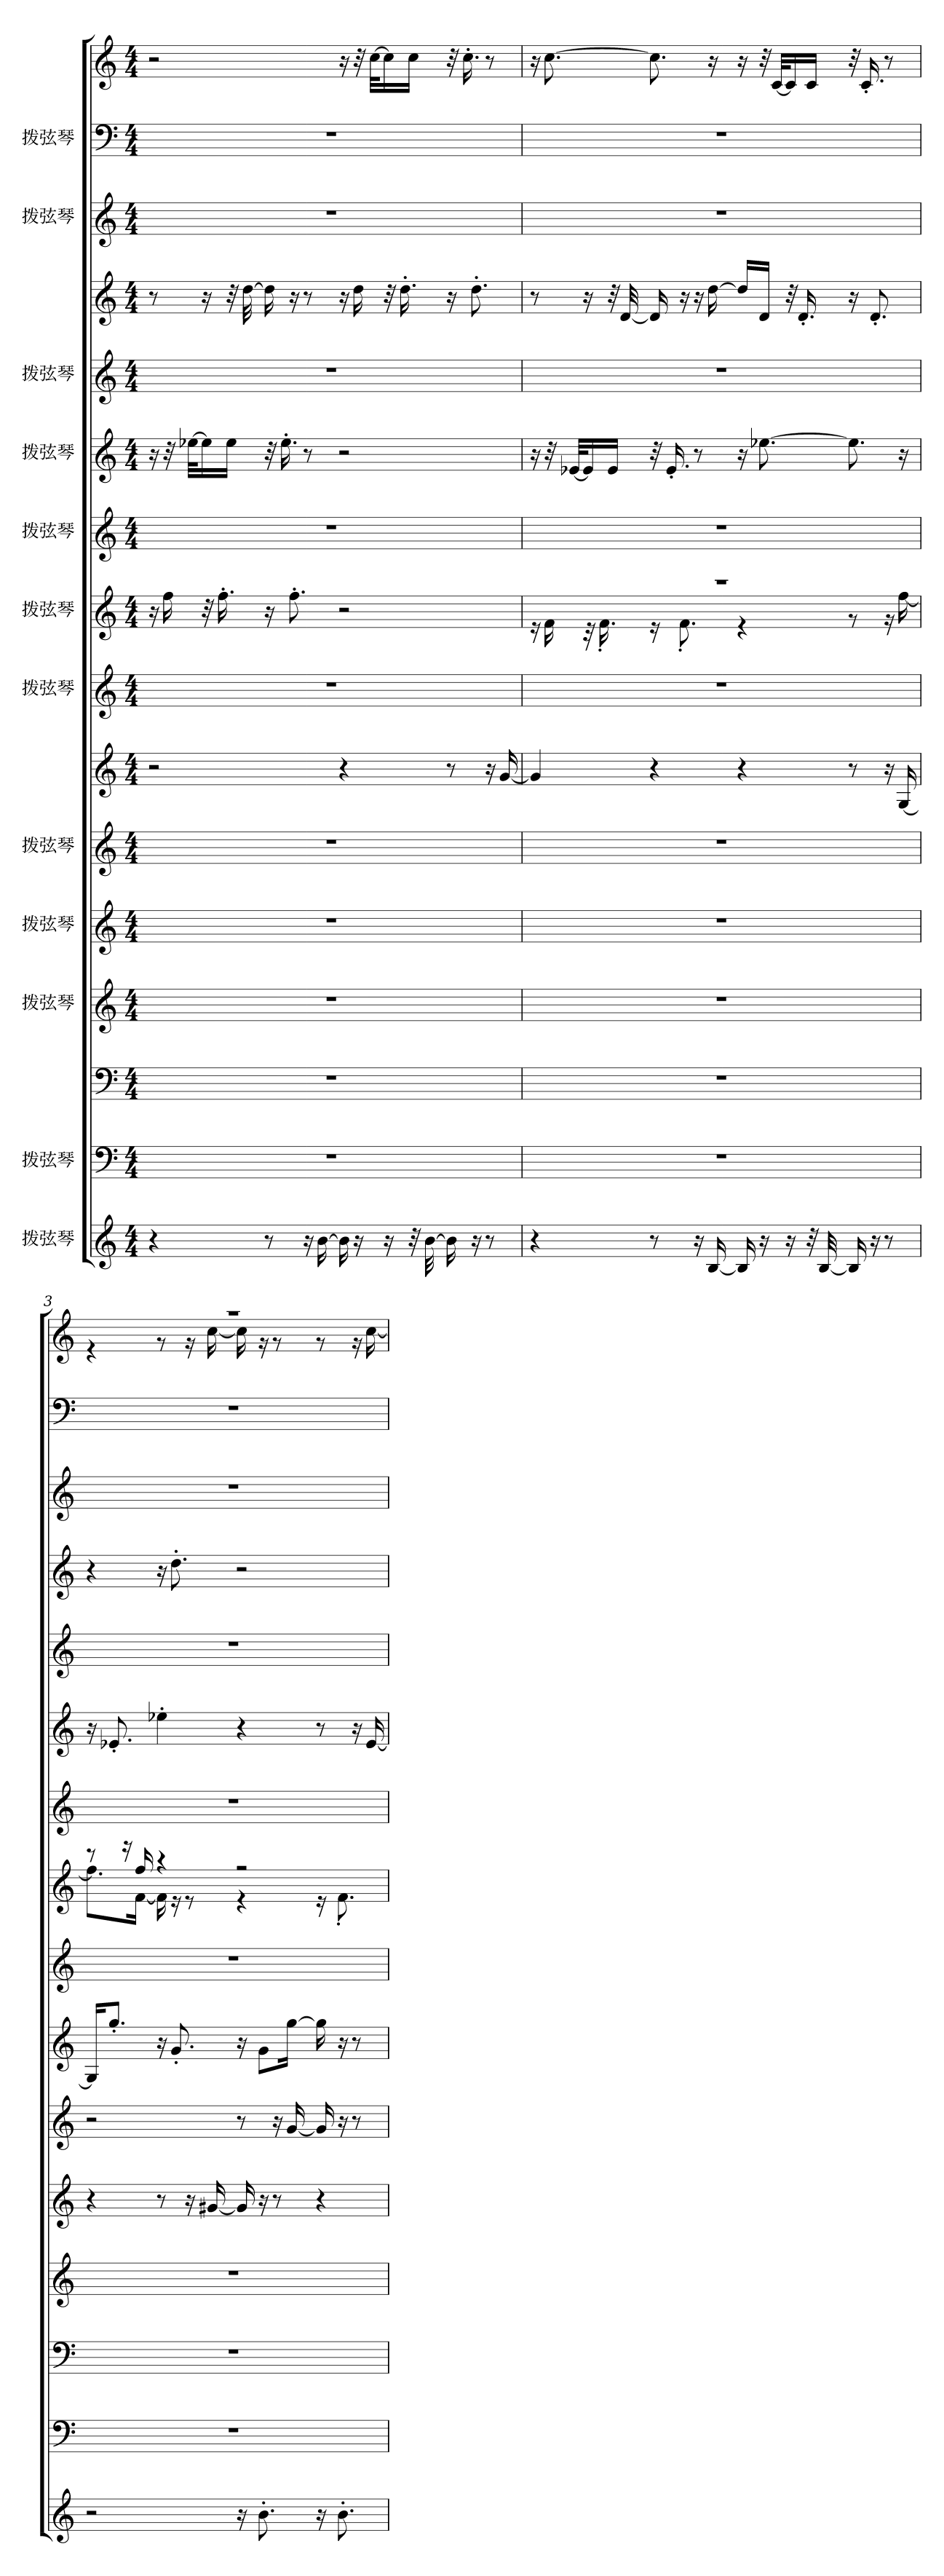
**kern	**kern	**kern	**kern	**kern	**kern	**kern	**kern	**kern	**kern	**kern	**kern	**kern	**kern	**kern	**kern
*part12	*part11	*part11	*part10	*part9	*part8	*part8	*part7	*part6	*part5	*part4	*part3	*part3	*part2	*part1	*part1
*staff16	*staff15	*staff14	*staff13	*staff12	*staff11	*staff10	*staff9	*staff8	*staff7	*staff6	*staff5	*staff4	*staff3	*staff2	*staff1
*I"拨弦琴	*I"拨弦琴	*	*I"拨弦琴	*I"拨弦琴	*I"拨弦琴	*	*I"拨弦琴	*I"拨弦琴	*I"拨弦琴	*I"拨弦琴	*I"拨弦琴	*	*I"拨弦琴	*I"拨弦琴	*
*clefG2	*clefF4	*clefF4	*clefG2	*clefG2	*clefG2	*clefG2	*clefG2	*clefG2	*clefG2	*clefG2	*clefG2	*clefG2	*clefG2	*clefF4	*clefG2
*k[]	*k[]	*k[]	*k[]	*k[]	*k[]	*k[]	*k[]	*k[]	*k[]	*k[]	*k[]	*k[]	*k[]	*k[]	*k[]
*M4/4	*M4/4	*M4/4	*M4/4	*M4/4	*M4/4	*M4/4	*M4/4	*M4/4	*M4/4	*M4/4	*M4/4	*M4/4	*M4/4	*M4/4	*M4/4
*MM120	*MM120	*MM120	*MM120	*MM120	*MM120	*MM120	*MM120	*MM120	*MM120	*MM120	*MM120	*MM120	*MM120	*MM120	*MM120
=1	=1	=1	=1	=1	=1	=1	=1	=1	=1	=1	=1	=1	=1	=1	=1
4r	1r	1r	1r	1r	1r	2r	1r	16r	1r	16r	1r	8r	1r	1r	2r
.	.	.	.	.	.	.	.	16ff\	.	32r	.	.	.	.	.
.	.	.	.	.	.	.	.	.	.	[32ee-X\KLL	.	.	.	.	.
.	.	.	.	.	.	.	.	32r	.	16ee-\]	.	16r	.	.	.
.	.	.	.	.	.	.	.	16.ff'\	.	.	.	.	.	.	.
.	.	.	.	.	.	.	.	.	.	16ee-\JJ	.	32r	.	.	.
.	.	.	.	.	.	.	.	.	.	.	.	[32dd\	.	.	.
8r	.	.	.	.	.	.	.	16r	.	32r	.	16dd\]	.	.	.
.	.	.	.	.	.	.	.	.	.	16.ee-'\	.	.	.	.	.
.	.	.	.	.	.	.	.	8.ff'\	.	.	.	16r	.	.	.
16r	.	.	.	.	.	.	.	.	.	8r	.	8r	.	.	.
[16b\	.	.	.	.	.	.	.	.	.	.	.	.	.	.	.
16b\]	.	.	.	.	.	4r	.	2r	.	2r	.	16r	.	.	16r
16r	.	.	.	.	.	.	.	.	.	.	.	16dd\	.	.	32r
.	.	.	.	.	.	.	.	.	.	.	.	.	.	.	[32cc\KLL
16r	.	.	.	.	.	.	.	.	.	.	.	32r	.	.	16cc\]
.	.	.	.	.	.	.	.	.	.	.	.	16.dd'\	.	.	.
32r	.	.	.	.	.	.	.	.	.	.	.	.	.	.	16cc\JJ
[32b\	.	.	.	.	.	.	.	.	.	.	.	.	.	.	.
16b\]	.	.	.	.	.	8r	.	.	.	.	.	16r	.	.	32r
.	.	.	.	.	.	.	.	.	.	.	.	.	.	.	16.cc'\
16r	.	.	.	.	.	.	.	.	.	.	.	8.dd'\	.	.	.
8r	.	.	.	.	.	16r	.	.	.	.	.	.	.	.	8r
.	.	.	.	.	.	[16g/	.	.	.	.	.	.	.	.	.
!!LO:PB:g=z
=2	=2	=2	=2	=2	=2	=2	=2	=2	=2	=2	=2	=2	=2	=2	=2
*	*	*	*	*	*	*	*	*^	*	*	*	*	*	*	*
4r	1r	1r	1r	1r	1r	4g/]	1r	1r	16r	1r	16r	1r	8r	1r	1r	16r
.	.	.	.	.	.	.	.	.	16f\	.	32r	.	.	.	.	[8.cc\
.	.	.	.	.	.	.	.	.	.	.	[32e-X/KLL	.	.	.	.	.
.	.	.	.	.	.	.	.	.	32r	.	16e-/]	.	16r	.	.	.
.	.	.	.	.	.	.	.	.	16.f'\	.	.	.	.	.	.	.
.	.	.	.	.	.	.	.	.	.	.	16e-/JJ	.	32r	.	.	.
.	.	.	.	.	.	.	.	.	.	.	.	.	[32d/	.	.	.
8r	.	.	.	.	.	4r	.	.	16r	.	32r	.	16d/]	.	.	8.cc\]
.	.	.	.	.	.	.	.	.	.	.	16.e-'/	.	.	.	.	.
.	.	.	.	.	.	.	.	.	8.f'\	.	.	.	16r	.	.	.
16r	.	.	.	.	.	.	.	.	.	.	8r	.	16r	.	.	.
[16B/	.	.	.	.	.	.	.	.	.	.	.	.	[16dd\	.	.	16r
16B/]	.	.	.	.	.	4r	.	.	4r	.	16r	.	16dd/LL]	.	.	16r
16r	.	.	.	.	.	.	.	.	.	.	[8.ee-X\	.	16d/JJ	.	.	32r
.	.	.	.	.	.	.	.	.	.	.	.	.	.	.	.	[32c/KLL
16r	.	.	.	.	.	.	.	.	.	.	.	.	32r	.	.	16c/]
.	.	.	.	.	.	.	.	.	.	.	.	.	16.d'/	.	.	.
32r	.	.	.	.	.	.	.	.	.	.	.	.	.	.	.	16c/JJ
[32B/	.	.	.	.	.	.	.	.	.	.	.	.	.	.	.	.
16B/]	.	.	.	.	.	8r	.	.	8r	.	8.ee-\]	.	16r	.	.	32r
.	.	.	.	.	.	.	.	.	.	.	.	.	.	.	.	16.c'/
16r	.	.	.	.	.	.	.	.	.	.	.	.	8.d'/	.	.	.
8r	.	.	.	.	.	16r	.	.	16r	.	.	.	.	.	.	8r
.	.	.	.	.	.	[16G/	.	.	[16ff\	.	16r	.	.	.	.	.
!!LO:PB:g=z
=3	=3	=3	=3	=3	=3	=3	=3	=3	=3	=3	=3	=3	=3	=3	=3	=3
*	*	*	*	*	*	*	*	*	*	*	*	*	*	*	*	*^
2r	1r	1r	1r	4r	2r	16G/KL]	1r	8r	8.ff\L]	1r	16r	1r	4r	1r	1r	1r	4r
.	.	.	.	.	.	8.gg'/J	.	.	.	.	8.e-X'/	.	.	.	.	.	.
.	.	.	.	.	.	.	.	16r	.	.	.	.	.	.	.	.	.
.	.	.	.	.	.	.	.	16ff/	[16f\Jk	.	.	.	.	.	.	.	.
.	.	.	.	8r	.	16r	.	4r	16f\]	.	4ee-X'\	.	16r	.	.	.	8r
.	.	.	.	.	.	8.g'/	.	.	16r	.	.	.	8.dd'\	.	.	.	.
.	.	.	.	16r	.	.	.	.	8r	.	.	.	.	.	.	.	16r
.	.	.	.	[16g#X/	.	.	.	.	.	.	.	.	.	.	.	.	[16cc\
16r	.	.	.	16g#/]	8r	16r	.	2r	4r	.	4r	.	2r	.	.	.	16cc\]
8.b'\	.	.	.	16r	.	8g\L	.	.	.	.	.	.	.	.	.	.	16r
.	.	.	.	8r	16r	.	.	.	.	.	.	.	.	.	.	.	8r
.	.	.	.	.	[16g/	[16gg\Jk	.	.	.	.	.	.	.	.	.	.	.
16r	.	.	.	4r	16g/]	16gg\]	.	.	16r	.	8r	.	.	.	.	.	8r
8.b'\	.	.	.	.	16r	16r	.	.	8.f'\	.	.	.	.	.	.	.	.
.	.	.	.	.	8r	8r	.	.	.	.	16r	.	.	.	.	.	16r
.	.	.	.	.	.	.	.	.	.	.	[16e-/	.	.	.	.	.	[16cc\
*	*	*	*	*	*	*	*	*v	*v	*	*	*	*	*	*	*v	*v
=	=	=	=	=	=	=	=	=	=	=	=	=	=	=	=
*-	*-	*-	*-	*-	*-	*-	*-	*-	*-	*-	*-	*-	*-	*-	*-
